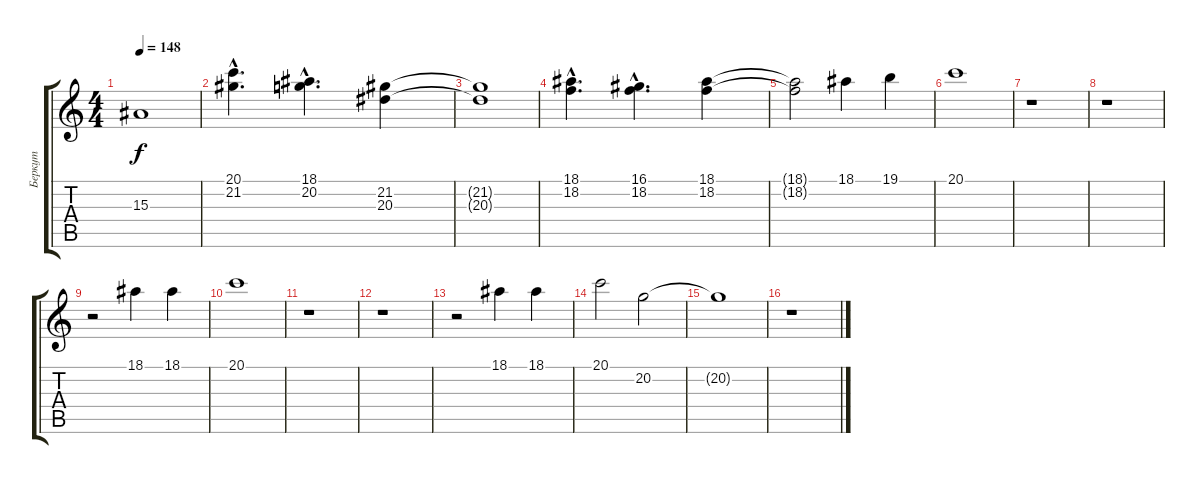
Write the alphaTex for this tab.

\track ("Беркут" "Беркут") {instrument violin}
\staff {score tabs}
\tuning (E4 B3 G3 D3 A2 E2) {hide}
\ts (4 4)
\tempo 148
\clef g2
\ks c
15.3{t}.1{dy f} |
(20.1{hac} 21.2{hac}).4{d} (18.1{hac} 20.2{hac}).4{d} (21.2 20.3).4 |
(21.2{t} 20.3{t}).1 |
(18.1{hac} 18.2{hac}).4{d} (16.1{hac} 18.2{hac}).4{d} (18.1 18.2).4 |
(18.1{t} 18.2{t}).2 18.1.4 19.1.4 |
20.1.1 |
r.1 |
r.1 |
r.2 18.1.4 18.1.4 |
20.1.1 |
r.1 |
r.1 |
r.2 18.1.4 18.1.4 |
20.1.2 20.2.2 |
20.2{t}.1 |
r.1
